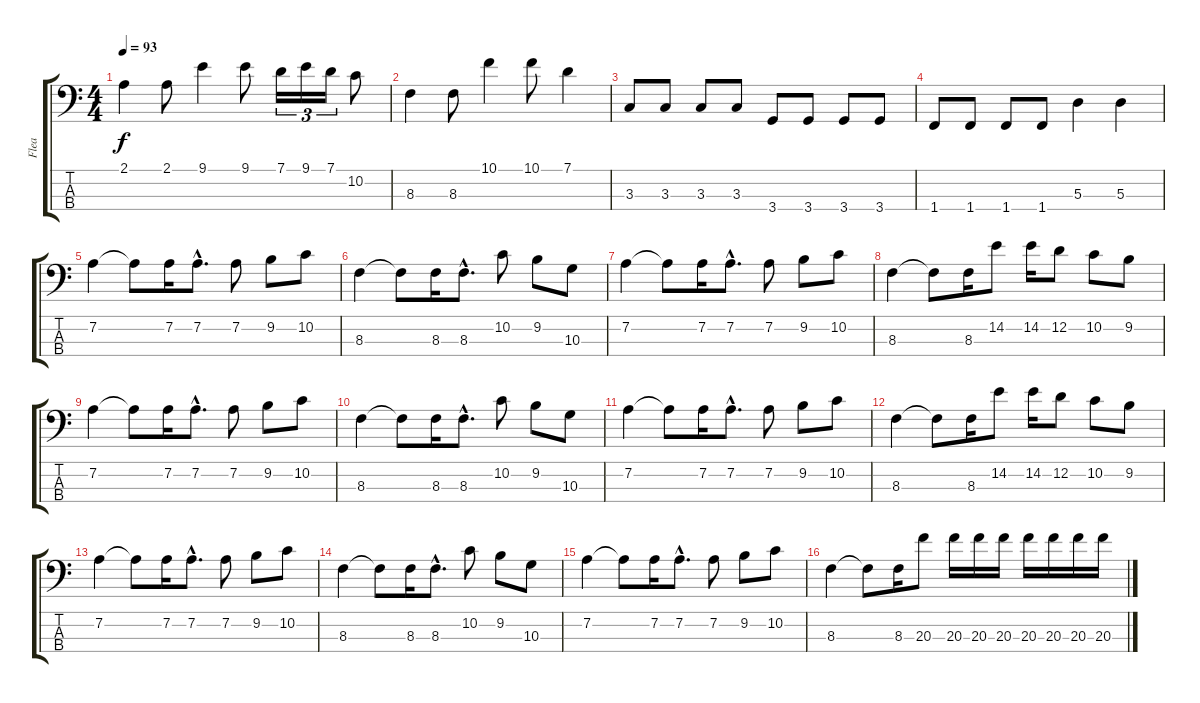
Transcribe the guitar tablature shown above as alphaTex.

\track ("Flea" "Flea") {instrument electricbassfinger}
\staff {score tabs}
\tuning (G2 D2 A1 E1) {hide}
\ts (4 4)
\tempo 93
\clef f4
\ks c
2.1.4{dy f} 2.1.8 9.1.4 9.1.8 7.1.16{tu (3 2)} 9.1.16{tu (3 2)} 7.1.16{tu (3 2)} 10.2.8 |
8.3.4 8.3.8 10.1.4 10.1.8 7.1.4 |
3.3.8 3.3.8 3.3.8 3.3.8 3.4.8 3.4.8 3.4.8 3.4.8 |
1.4.8 1.4.8 1.4.8 1.4.8 5.3.4 5.3.4 |
7.2.4{instrument electricbassfinger} 7.2{t}.8 7.2.16 7.2{hac}.8{d} 7.2.8 9.2.8 10.2.8 |
8.3.4 8.3{t}.8 8.3.16 8.3{hac}.8{d} 10.2.8 9.2.8 10.3.8 |
7.2.4 7.2{t}.8 7.2.16 7.2{hac}.8{d} 7.2.8 9.2.8 10.2.8 |
8.3.4 8.3{t}.8 8.3.16 14.2.8 14.2.16 12.2.8 10.2.8 9.2.8 |
7.2.4{instrument electricbassfinger} 7.2{t}.8 7.2.16 7.2{hac}.8{d} 7.2.8 9.2.8 10.2.8 |
8.3.4 8.3{t}.8 8.3.16 8.3{hac}.8{d} 10.2.8 9.2.8 10.3.8 |
7.2.4{instrument electricbassfinger} 7.2{t}.8 7.2.16 7.2{hac}.8{d} 7.2.8 9.2.8 10.2.8 |
8.3.4 8.3{t}.8 8.3.16 14.2.8 14.2.16 12.2.8 10.2.8 9.2.8 |
7.2.4{instrument electricbassfinger} 7.2{t}.8 7.2.16 7.2{hac}.8{d} 7.2.8 9.2.8 10.2.8 |
8.3.4 8.3{t}.8 8.3.16 8.3{hac}.8{d} 10.2.8 9.2.8 10.3.8 |
7.2.4{instrument electricbassfinger} 7.2{t}.8 7.2.16 7.2{hac}.8{d} 7.2.8 9.2.8 10.2.8 |
8.3.4 8.3{t}.8 8.3.16 20.3.8 20.3.16 20.3.16 20.3.16 20.3.16 20.3.16 20.3.16 20.3.16
